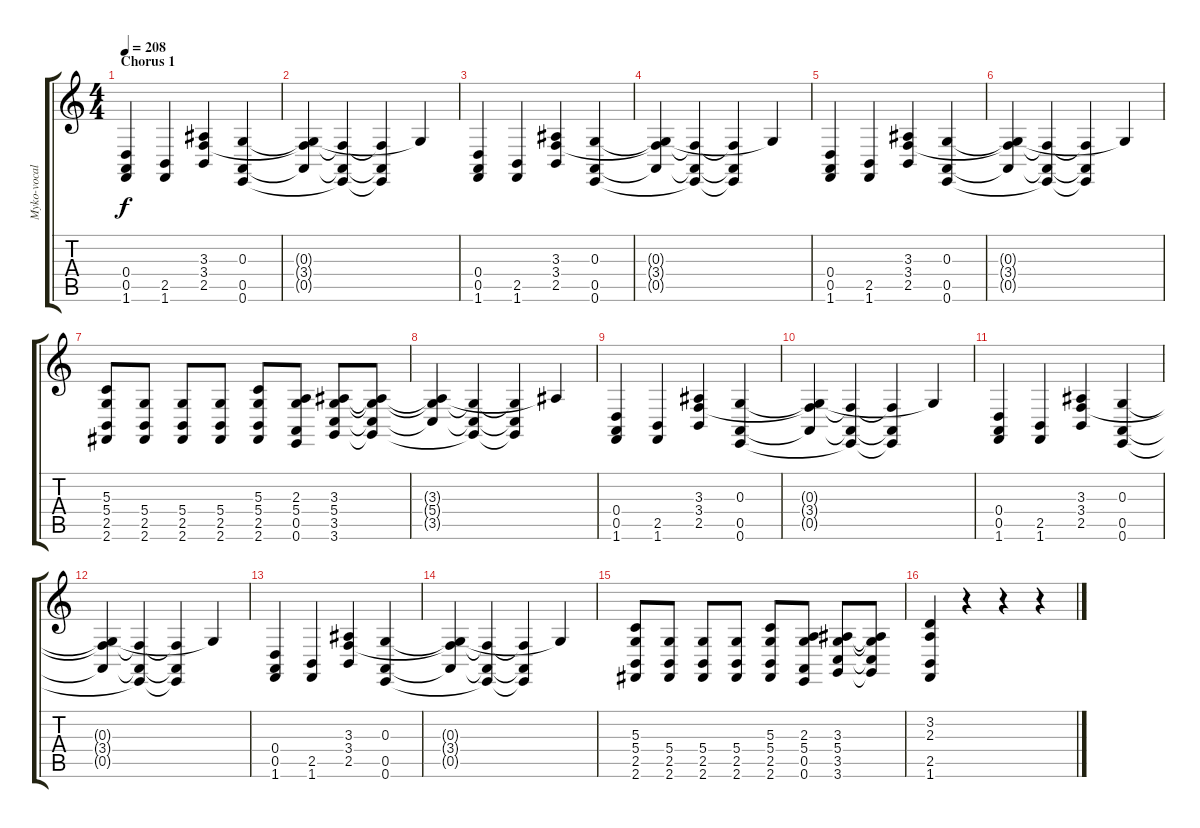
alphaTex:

\track ("Myko-vocal" "Myko-vocal") {instrument gunshot}
\staff {score tabs}
\tuning (E4 B3 G3 D3 A2 E2) {hide}
\ts (4 4)
\section ("" "Chorus 1")
\tempo 208
\clef g2
\ks c
(0.4 0.5 1.6).4{dy f} (2.5 1.6).4 (3.3 3.4 2.5).4 (0.3 0.5 0.6).4 |
(0.3{t} 3.4{t} 0.5{t}).4 (3.4{t} 0.5{t} 0.6{t}).4 (3.4{t} 0.5{t} 0.6{t}).4 0.3{t}.4 |
(0.4 0.5 1.6).4 (2.5 1.6).4 (3.3 3.4 2.5).4 (0.3 0.5 0.6).4 |
(0.3{t} 3.4{t} 0.5{t}).4 (3.4{t} 0.5{t} 0.6{t}).4 (3.4{t} 0.5{t} 0.6{t}).4 0.3{t}.4 |
(0.4 0.5 1.6).4 (2.5 1.6).4 (3.3 3.4 2.5).4 (0.3 0.5 0.6).4 |
(0.3{t} 3.4{t} 0.5{t}).4 (3.4{t} 0.5{t} 0.6{t}).4 (3.4{t} 0.5{t} 0.6{t}).4 0.3{t}.4 |
(5.3 5.4 2.5 2.6).8 (5.4 2.5 2.6).8 (5.4 2.5 2.6).8 (5.4 2.5 2.6).8 (5.3 5.4 2.5 2.6).8 (2.3 5.4 0.5 0.6).8 (3.3 5.4 3.5 3.6).8 (3.3{t} 5.4{t} 3.5{t} 3.6{t}).8 |
(3.3{t} 5.4{t} 3.5{t}).4 (5.4{t} 3.5{t} 3.6{t}).4 (5.4{t} 3.5{t} 3.6{t}).4 3.3{t}.4 |
(0.4 0.5 1.6).4 (2.5 1.6).4 (3.3 3.4 2.5).4 (0.3 0.5 0.6).4 |
(0.3{t} 3.4{t} 0.5{t}).4 (3.4{t} 0.5{t} 0.6{t}).4 (3.4{t} 0.5{t} 0.6{t}).4 0.3{t}.4 |
(0.4 0.5 1.6).4 (2.5 1.6).4 (3.3 3.4 2.5).4 (0.3 0.5 0.6).4 |
(0.3{t} 3.4{t} 0.5{t}).4 (3.4{t} 0.5{t} 0.6{t}).4 (3.4{t} 0.5{t} 0.6{t}).4 0.3{t}.4 |
(0.4 0.5 1.6).4 (2.5 1.6).4 (3.3 3.4 2.5).4 (0.3 0.5 0.6).4 |
(0.3{t} 3.4{t} 0.5{t}).4 (3.4{t} 0.5{t} 0.6{t}).4 (3.4{t} 0.5{t} 0.6{t}).4 0.3{t}.4 |
(5.3 5.4 2.5 2.6).8 (5.4 2.5 2.6).8 (5.4 2.5 2.6).8 (5.4 2.5 2.6).8 (5.3 5.4 2.5 2.6).8 (2.3 5.4 0.5 0.6).8 (3.3 5.4 3.5 3.6).8 (3.3{t} 5.4{t} 3.5{t} 3.6{t}).8 |
(3.2 2.3 2.5 1.6).4 r.4 r.4 r.4
